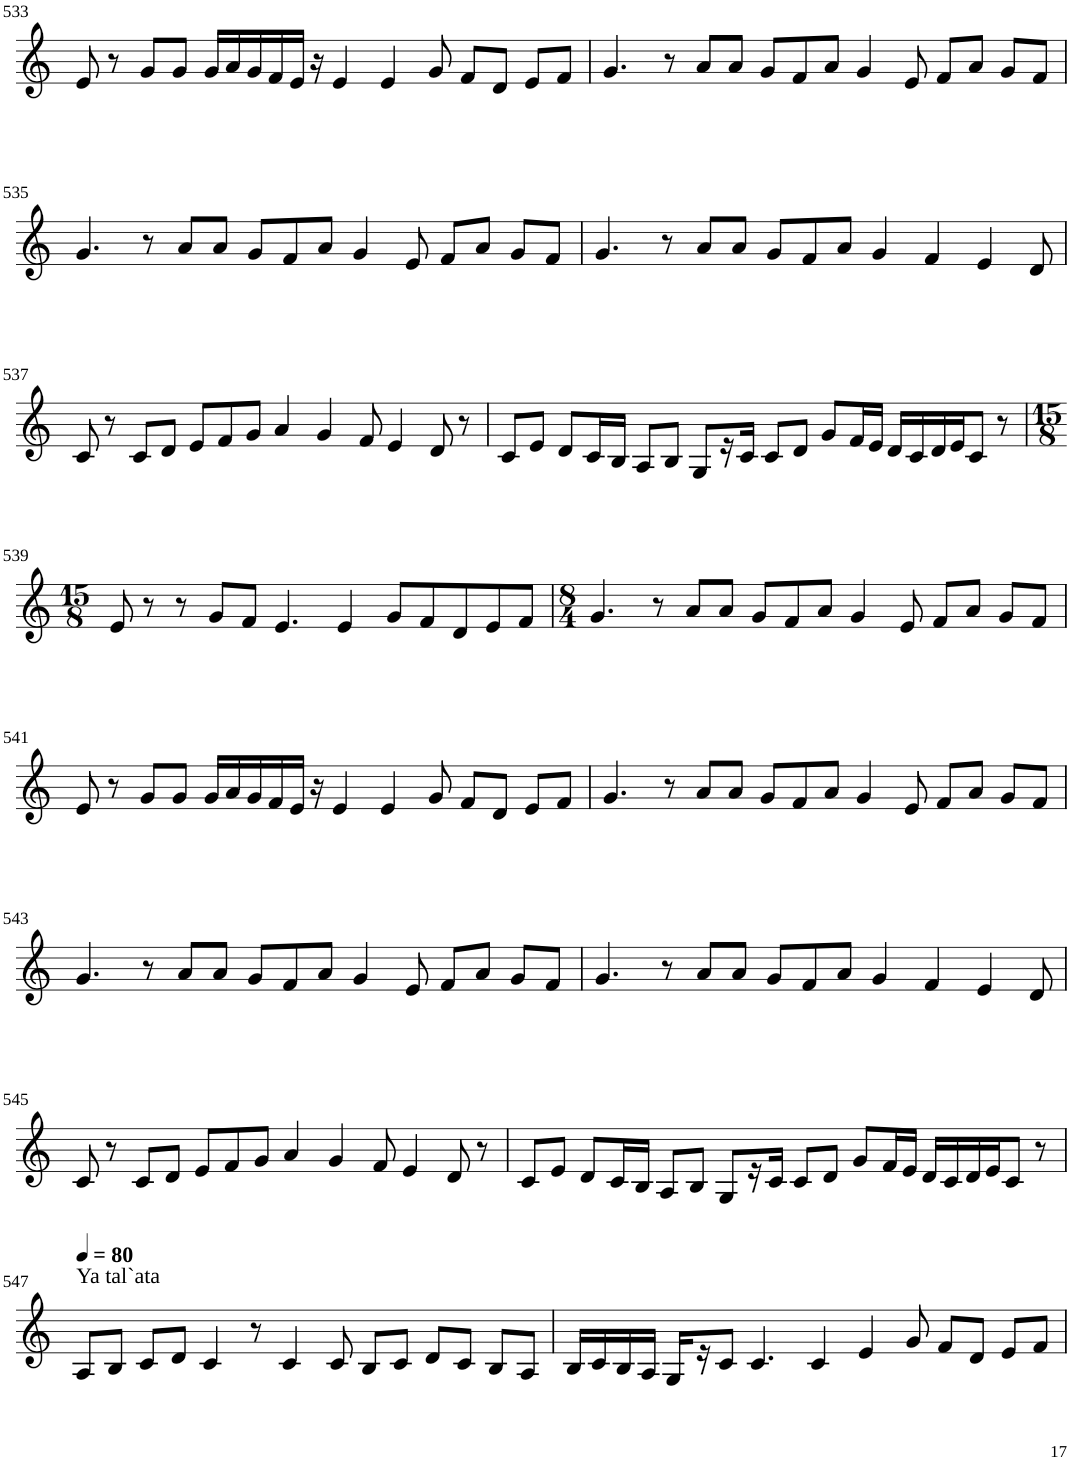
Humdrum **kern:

**kern
*part1
*staff1
*I"Violin
!!LO:PB:g=z
*clefG2
*k[]
*M8/4
=533
8e/
8r
8g/L
8g/J
16g/LL
16a/
16g/
16f/
16e/JJ
16r
4e/
4e/
8g/
8f/L
8d/J
8e/L
8f/J
=534
4.g/
8r
8a/L
8a/J
8g/L
8f/
8a/J
4g/
8e/
8f/L
8a/J
8g/L
8f/J
!!LO:LB:g=z
=535
4.g/
8r
8a/L
8a/J
8g/L
8f/
8a/J
4g/
8e/
8f/L
8a/J
8g/L
8f/J
=536
4.g/
8r
8a/L
8a/J
8g/L
8f/
8a/J
4g/
4f/
4e/
8d/
!!LO:LB:g=z
=537
8c/
8r
8c/L
8d/J
8e/L
8f/
8g/J
4a/
4g/
8f/
4e/
8d/
8r
=538
8c/L
8e/J
8d/L
16c/L
16B/JJ
8A/L
8B/J
8G/L
16r
16c/JJ
8c/L
8d/J
8g/L
16f/L
16e/JJ
16d/LL
16c/
16d/
16e/J
8c/J
8r
!!LO:LB:g=z
=539
*M15/8
8e/
8r
8r
8g/L
8f/J
4.e/
4e/
8g/L
8f/
8d/
8e/
8f/J
=540
*M8/4
4.g/
8r
8a/L
8a/J
8g/L
8f/
8a/J
4g/
8e/
8f/L
8a/J
8g/L
8f/J
!!LO:LB:g=z
=541
8e/
8r
8g/L
8g/J
16g/LL
16a/
16g/
16f/
16e/JJ
16r
4e/
4e/
8g/
8f/L
8d/J
8e/L
8f/J
=542
4.g/
8r
8a/L
8a/J
8g/L
8f/
8a/J
4g/
8e/
8f/L
8a/J
8g/L
8f/J
!!LO:LB:g=z
=543
4.g/
8r
8a/L
8a/J
8g/L
8f/
8a/J
4g/
8e/
8f/L
8a/J
8g/L
8f/J
=544
4.g/
8r
8a/L
8a/J
8g/L
8f/
8a/J
4g/
4f/
4e/
8d/
!!LO:LB:g=z
=545
8c/
8r
8c/L
8d/J
8e/L
8f/
8g/J
4a/
4g/
8f/
4e/
8d/
8r
=546
8c/L
8e/J
8d/L
16c/L
16B/JJ
8A/L
8B/J
8G/L
16r
16c/JJ
8c/L
8d/J
8g/L
16f/L
16e/JJ
16d/LL
16c/
16d/
16e/J
8c/J
8r
!!LO:LB:g=z
=547
*MM80
!LO:TX:a:t=Ya tal`ata
8A/L
8B/J
8c/L
8d/J
4c/
8r
4c/
8c/
8B/L
8c/J
8d/L
8c/J
8B/L
8A/J
=548
16B/LL
16c/
16B/
16A/JJ
16G/LL
16r
8c/J
4.c/
4c/
4e/
8g/
8f/L
8d/J
8e/L
8f/J
=
*-
